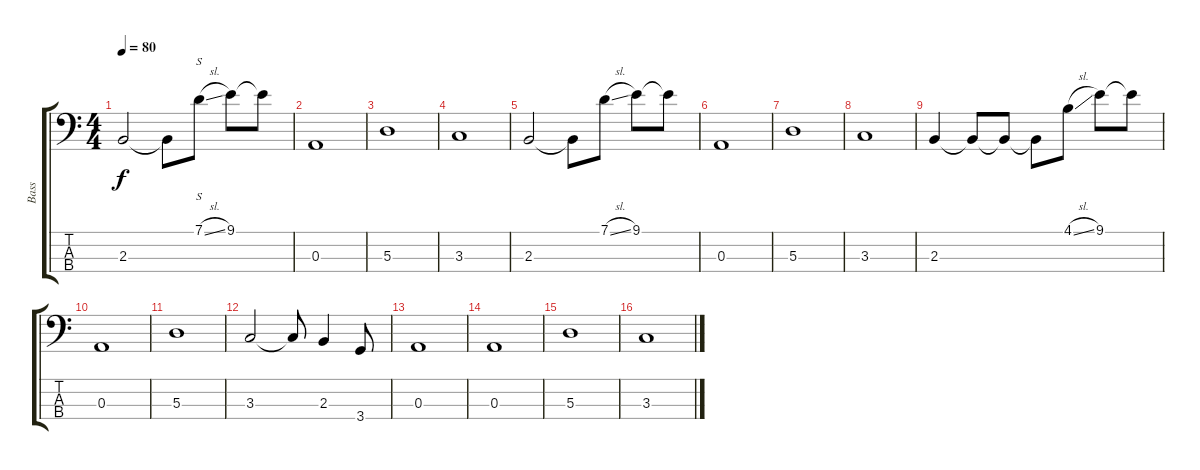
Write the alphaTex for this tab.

\track ("Bass" "Bass") {instrument electricbassfinger}
\staff {score tabs}
\tuning (G2 D2 A1 E1) {hide}
\ts (4 4)
\tempo 80
\clef f4
\ks c
2.3.2{dy f} 2.3{t}.8 7.1{sl}.8{s} 9.1.8 9.1{t}.8 |
0.3.1 |
5.3.1 |
3.3.1 |
2.3.2 2.3{t}.8 7.1{sl}.8 9.1.8 9.1{t}.8 |
0.3.1 |
5.3.1 |
3.3.1 |
2.3.4 2.3{t}.8 2.3{t}.8 2.3{t}.8 4.1{sl}.8 9.1.8 9.1{t}.8 |
0.3.1 |
5.3.1 |
3.3.2 3.3{t}.8 2.3.4 3.4.8 |
0.3.1 |
0.3.1 |
5.3.1 |
3.3.1
